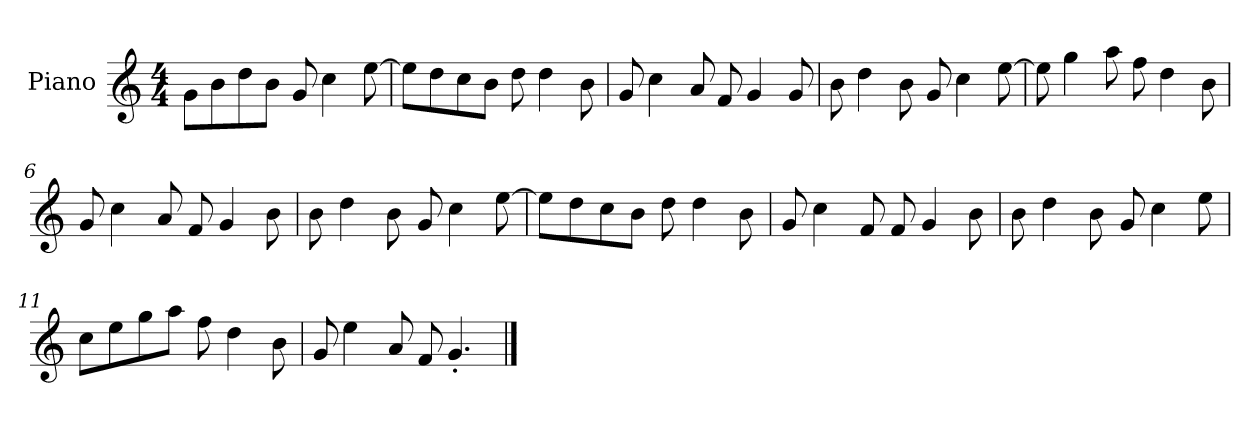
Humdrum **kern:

**kern
*part1
*staff1
*I"Piano
*I'P-no
*clefG2
*k[]
*M4/4
*MM90
=1
8g\L
8b\
8dd\
8b\J
8g/
4cc\
[8ee\
=2
8ee\L]
8dd\
8cc\
8b\J
8dd\
4dd\
8b\
=3
8g/
4cc\
8a/
8f/
4g/
8g/
=4
8b\
4dd\
8b\
8g/
4cc\
[8ee\
=5
8ee\]
4gg\
8aa\
8ff\
4dd\
8b\
!!LO:LB:g=z
=6
8g/
4cc\
8a/
8f/
4g/
8b\
=7
8b\
4dd\
8b\
8g/
4cc\
[8ee\
=8
8ee\L]
8dd\
8cc\
8b\J
8dd\
4dd\
8b\
=9
8g/
4cc\
8f/
8f/
4g/
8b\
=10
8b\
4dd\
8b\
8g/
4cc\
8ee\
=11
8cc\L
8ee\
8gg\
8aa\J
8ff\
4dd\
8b\
!!LO:LB:g=z
=12
8g/
4ee\
8a/
8f/
4.g'/
==
*-
